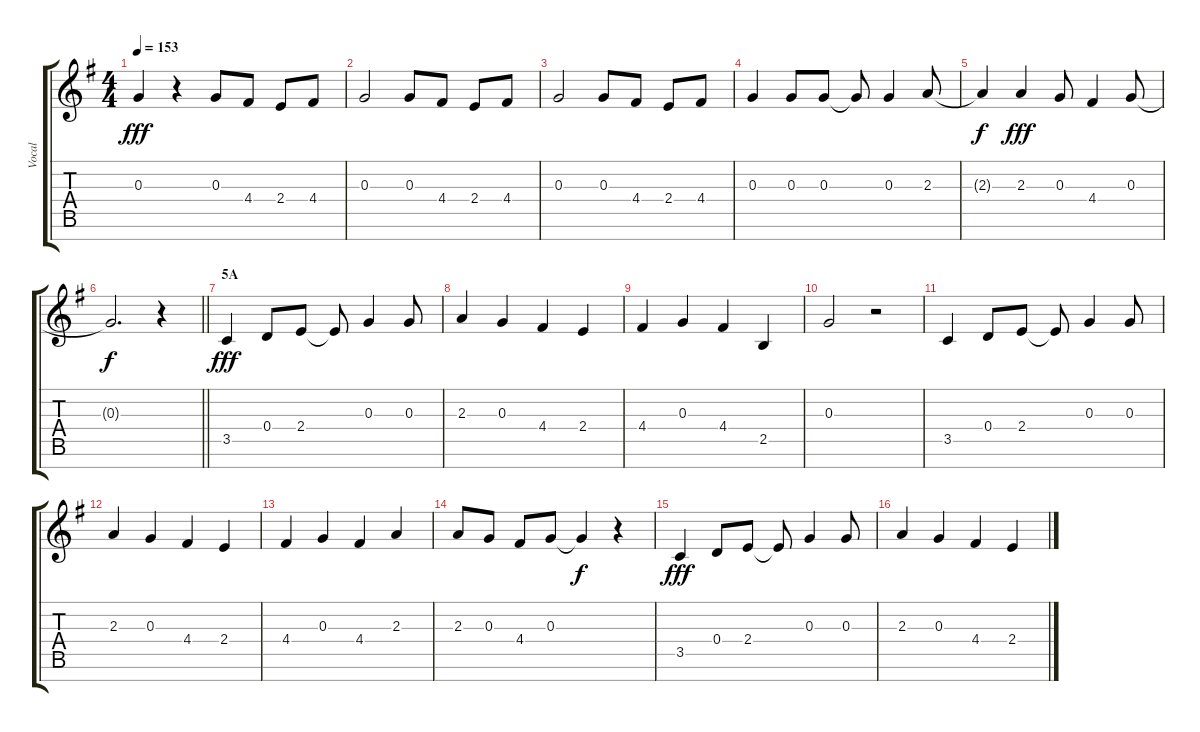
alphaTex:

\track ("Vocal" "Vocal") {instrument voiceoohs}
\staff {score tabs}
\tuning (E5 B4 G4 D4 A3 E3 B2) {hide}
\ts (4 4)
\tempo 153
\clef g2
\ks g
0.3.4{dy fff} r.4 0.3.8 4.4.8 2.4.8 4.4.8 |
0.3.2 0.3.8 4.4.8 2.4.8 4.4.8 |
0.3.2 0.3.8 4.4.8 2.4.8 4.4.8 |
0.3.4 0.3.8 0.3.8 0.3{t}.8 0.3.4 2.3.8{beam Up} |
2.3{t}.4{dy f beam Up} 2.3.4{dy fff} 0.3.8 4.4.4 0.3.8 |
\barLineRight lightlight
0.3{t}.2{d dy f} r.4 |
\section ("" "5A")
3.5.4{dy fff} 0.4.8 2.4.8 2.4{t}.8 0.3.4 0.3.8 |
2.3.4 0.3.4 4.4.4 2.4.4 |
4.4.4 0.3.4 4.4.4 2.5.4 |
0.3.2 r.2 |
3.5.4 0.4.8 2.4.8 2.4{t}.8 0.3.4 0.3.8 |
2.3.4 0.3.4 4.4.4 2.4.4 |
4.4.4 0.3.4 4.4.4 2.3.4 |
2.3.8 0.3.8 4.4.8 0.3.8 0.3{t}.4{dy f} r.4 |
3.5.4{dy fff} 0.4.8 2.4.8 2.4{t}.8 0.3.4 0.3.8 |
2.3.4 0.3.4 4.4.4 2.4.4
